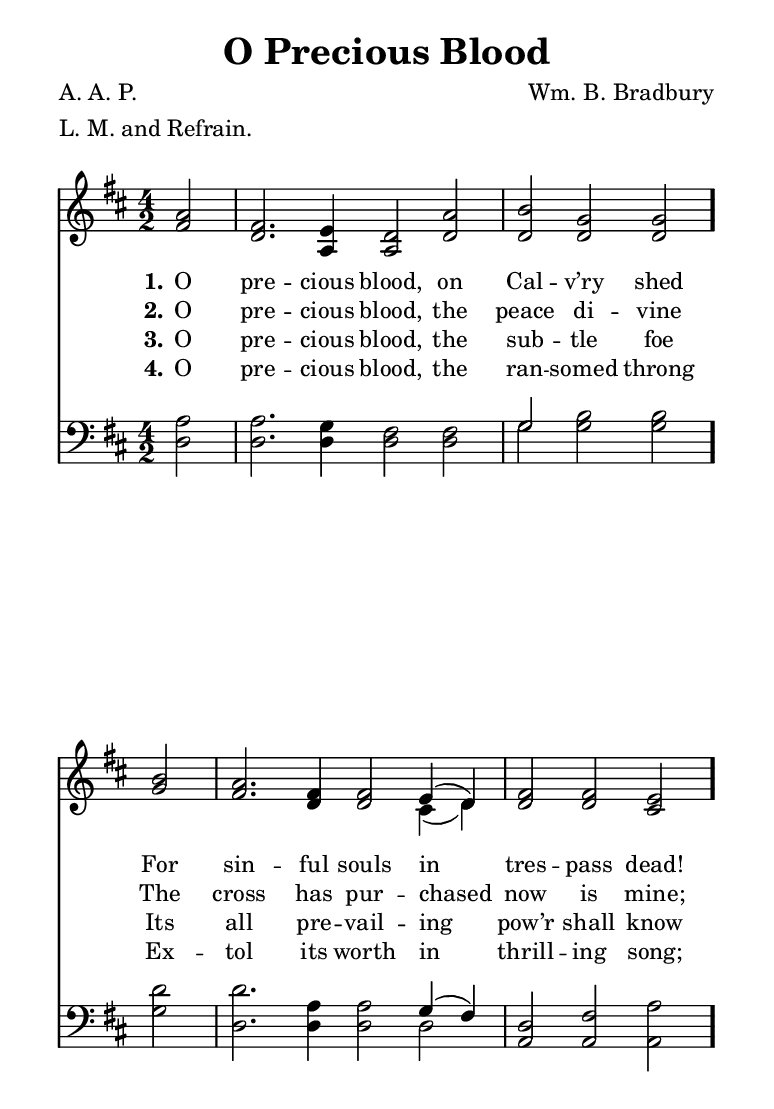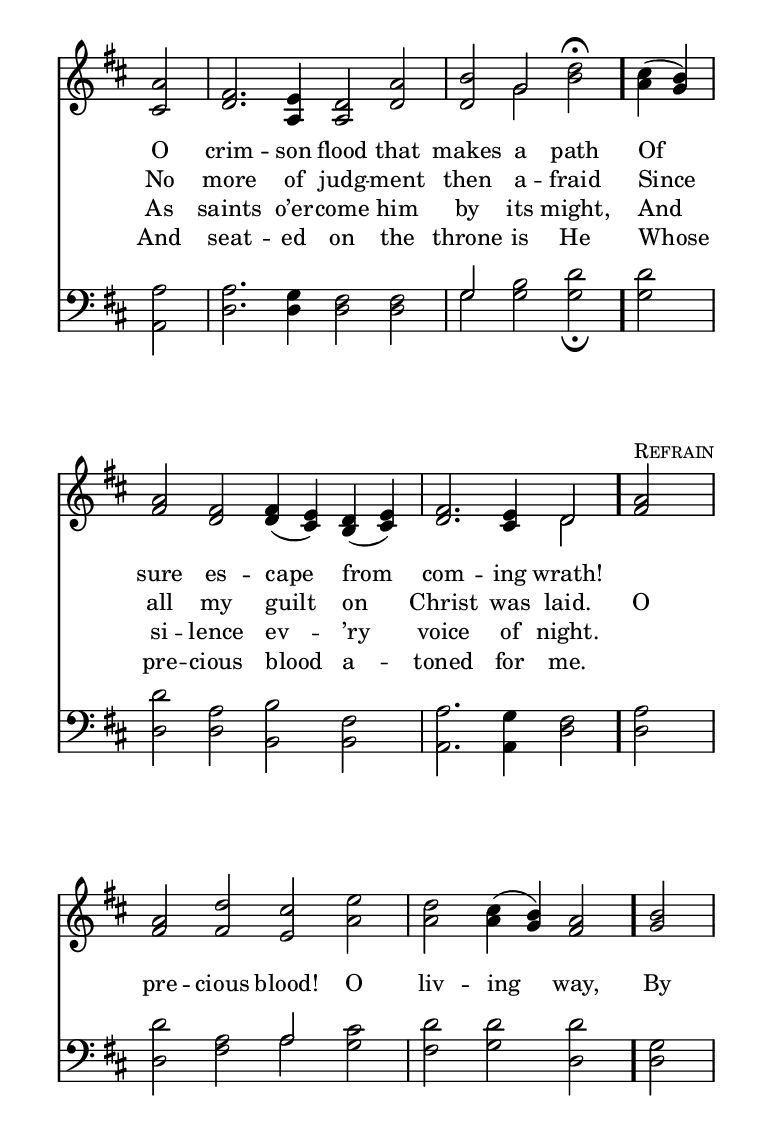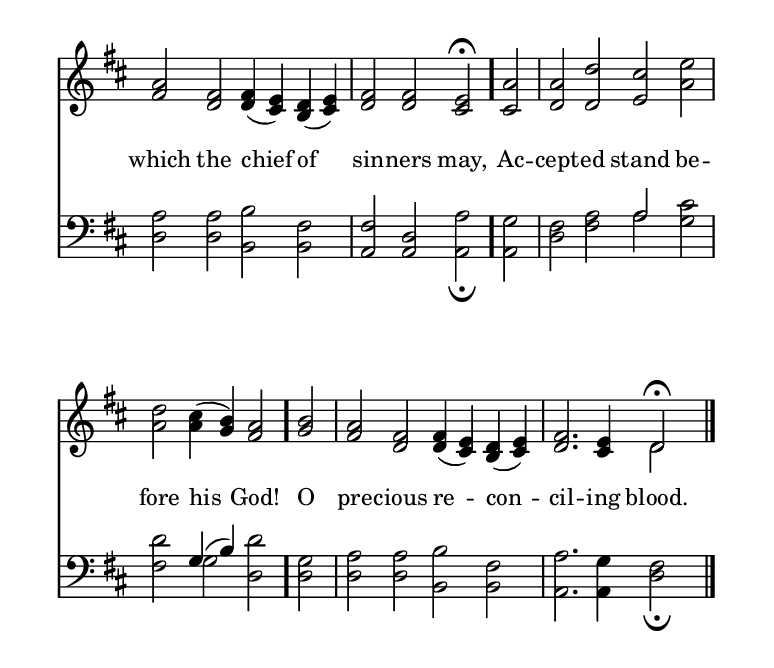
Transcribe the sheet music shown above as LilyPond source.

\include "common/global.ily"
\paper {
  \include "common/paper.ily"
  %ragged-bottom = ##t
  %ragged-last-bottom = ##t
  %systems-per-page = ##f
  %page-count = ##f
}

\header{
  hymnnumber = "108"
  title = "O Precious Blood"
  tunename = "He Leadeth Me"
  meter = "L. M. and Refrain."
  poet = "A. A. P."
  composer = "Wm. B. Bradbury"
  %copyright = ""
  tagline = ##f
}

% for fermata in MIDI
ta = { \tempo 2=80 }
tb = { \tempo 2=40 }

patternAA = { \ta c2 | c2. c4 c2 c2 | c2 c2 c2 }
patternAB = { \ta c2 | c2. c4 c2 c2 | c2 c2 \tb c2 }

patternBA = { \ta c2 | c2. c4 c2 c4( c4) | c2 c2 c2 }
patternBB = { \ta c2 | c2. c4 c2 c2      | c2 c2 c2 }

patternCA = { \ta c4( c4) | c2 c2 c4( c4) c4( c4) | c2. c4 c2 }
patternCB = { \ta c2      | c2 c2 c2      c2      | c2. c4 c2 }
patternCC = { \ta c2      | c2 c2 c4( c4) c4( c4) | c2. c4 \tb c2 }

patternDA = { \ta c2 | c2 c2 c2 c2 | c2 c4( c4) c2 }
patternDB = { c2 }

patternEA = { \ta c2 | c2 c2 c4( c4) c4( c4) | c2 c2 \tb c2 }

global = {
  \include "common/overrides.ily"
  \override Staff.TimeSignature.style = #'numbered
  \time 4/2 % says 3/2 in the original, but this is inconsistent with the music
  \override Score.MetronomeMark.transparent = ##t % hide all fermata changes too
  \ta
  \key d \major
  \partial 2
  \autoBeamOff
}

notesSoprano = {
\global
\relative c'' {

  \changePitch \patternAA { a | fis e d a' | b g g }
  \changePitch \patternBA { b | a fis fis e( d) | fis fis e }
  \changePitch \patternAB { a | fis e d a' | b g d' \fermata }
  \changePitch \patternCA { cis( b) | a fis fis( e) d( e) | fis e d }

  << s^\markup { \small \caps "Refrain" }
  \changePitch \patternDA { a' | a d cis e | d cis( b) a } >>
  \changePitch \patternEA { b | a fis fis( e) d( e) | fis fis e \fermata }
  \changePitch \patternDA { a | a d cis e | d cis( b) a }
  \changePitch \patternCC { b | a fis fis( e) d( e) | fis e d \fermata }

  \bar "|."

}
}

notesAlto = {
\global
\relative e' {

  \changePitch \patternAA { fis | d a a d | d d d }
  \changePitch \patternBA { g | fis d d cis( d) | d d cis }
  \changePitch \patternAA { cis | d a a d | d g b }
  \changePitch \patternCA { a( g) | fis d d( cis) b( cis) | d cis d }

  \changePitch \patternDA { fis | fis fis e a | a a( g) fis }
  \changePitch \patternEA { g | fis d d( cis) b( cis) d d cis }
  \changePitch \patternDA { cis | d d e a | a a( g) fis }
  \changePitch \patternCC { g | fis d d( cis) b( cis) | d cis d }

}
}

notesTenor = {
\global
\relative a {

  \changePitch \patternAA { a | a g fis fis | g b b }
  \changePitch \patternBA { d | d a a g( fis) | d fis a }
  \changePitch \patternAA { a | a g fis fis | g b d }
  \changePitch \patternCB { d | d a b fis | a g fis }

  \changePitch \patternDB { a | d a a cis | d d d }
  \changePitch \patternDB { g, | a a b fis | fis d a' }
  \changePitch \patternDA { g | fis a a cis | d g,( b) d }
  \changePitch \patternCB { g, a a b fis | a g fis }

}
}

notesBass = {
\global
\relative f {

  \changePitch \patternAA { d | d d d d | g g g }
  \changePitch \patternBB { g | d d d d | a a a }
  \changePitch \patternAA { a | d d d d | g g g_\fermata }
  \changePitch \patternCB { g | d d b b | a a d }

  \changePitch \patternDB { d | d fis a g | fis g d }
  \changePitch \patternDB { d | d d b b | a a a_\fermata }
  \changePitch \patternDB { a | d fis a g | fis g d }
  \changePitch \patternCB { d | d d b b | a a d_\fermata }

}
}

Refrain = \lyricmode {

O pre -- cious blood! O liv -- ing way, \bar "."
By which the chief of sin -- ners may, \bar "."
Ac -- cept -- ed stand be -- fore his God! \bar "."
O pre -- cious re -- con -- cil -- ing blood. \bar "."

}

wordsA = \lyricmode {
\set stanza = "1."

O pre -- cious blood, on Cal -- v’ry shed \bar "."
For sin -- ful souls in tres -- pass dead! \bar "."
O crim -- son flood that makes a path \bar "."
Of sure es -- cape from com -- ing wrath! \bar "."

}

wordsB = \lyricmode {
\set stanza = "2."

O pre -- cious blood, the peace di -- vine
The cross has pur -- chased now is mine;
No more of judg -- ment then a -- fraid
Since all my guilt on Christ was laid.

\Refrain

}

wordsC = \lyricmode {
\set stanza = "3."

O pre -- cious blood, the sub -- tle foe
Its all pre -- vail -- ing pow’r shall know
As saints o’er -- come him by its might,
And si -- lence ev -- ’ry voice of night.

}

wordsD = \lyricmode {
\set stanza = "4."

O pre -- cious blood, the ran -- somed throng
Ex -- tol its worth in thrill -- ing song;
And seat -- ed on the throne is He
Whose pre -- cious blood a -- toned for me.

}

\score {
  \context ChoirStaff <<
    \context Staff = upper <<
      \set Staff.autoBeaming = ##f
      \set ChoirStaff.systemStartDelimiter = #'SystemStartBar
      \set ChoirStaff.printPartCombineTexts = ##f
      \partcombine #'(2 . 9) \notesSoprano \notesAlto
      \context NullVoice = sopranos { \voiceOne << \notesSoprano >> }
      \context NullVoice = altos { \voiceTwo << \notesAlto >> }
      \context Lyrics = one   \lyricsto sopranos \wordsA
      \context Lyrics = two   \lyricsto sopranos \wordsB
      \context Lyrics = three \lyricsto sopranos \wordsC
      \context Lyrics = four  \lyricsto sopranos \wordsD
      %\context Lyrics = five  \lyricsto sopranos \wordsE
    >>
    \context Staff = men <<
      \set Staff.autoBeaming = ##f
      \clef bass
      \set ChoirStaff.printPartCombineTexts = ##f
      \partcombine #'(2 . 9) \notesTenor \notesBass
      \context NullVoice = tenors { \voiceOne << \notesTenor >> }
      \context NullVoice = basses { \voiceTwo << \notesBass >> }
    >>
  >>
  \layout {
    \include "common/layout.ily"
  }
  \midi{
    \include "common/midi.ily"
  }
}

\version "2.19.49"  % necessary for upgrading to future LilyPond versions.

% vi:set et ts=2 sw=2 ai nocindent syntax=lilypond:
